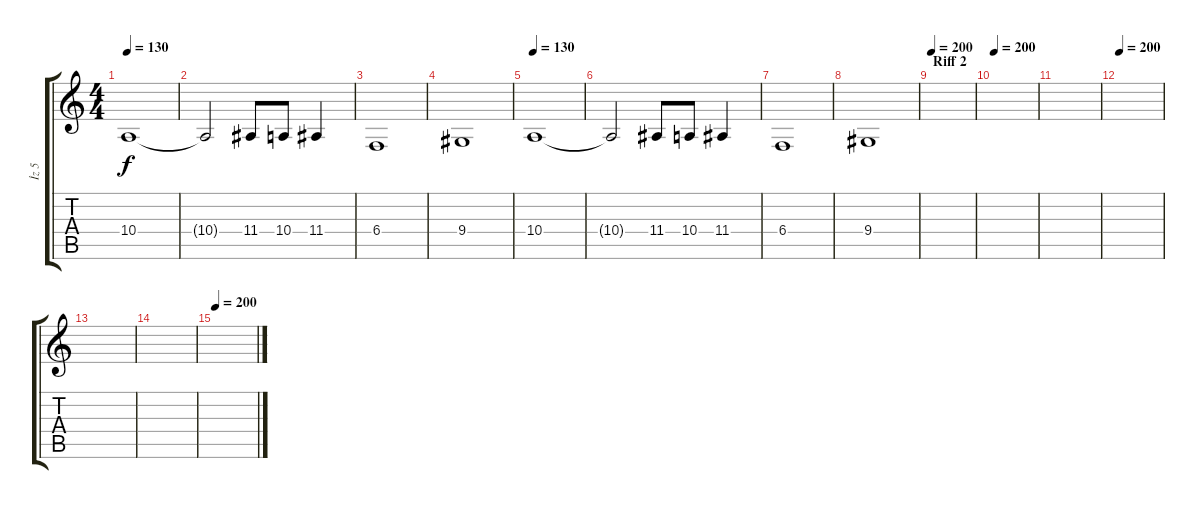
\track ("İz 5" "İz 5") {instrument acousticgrandpiano}
\staff {score tabs}
\tuning (Db4 Ab3 E3 B2 Gb2 Db2) {hide}
\ts (4 4)
\tempo 130
\clef g2
\ks c
10.4.1{dy f} |
10.4{t}.2 11.4.8 10.4.8 11.4.4 |
6.4.1 |
9.4.1 |
\tempo 130
10.4.1 |
10.4{t}.2 11.4.8 10.4.8 11.4.4 |
6.4.1 |
9.4.1 |
\section ("" "Riff 2")
\tempo 200
|
\tempo 200
|
|
\tempo 200
|
|
|
\tempo 200
